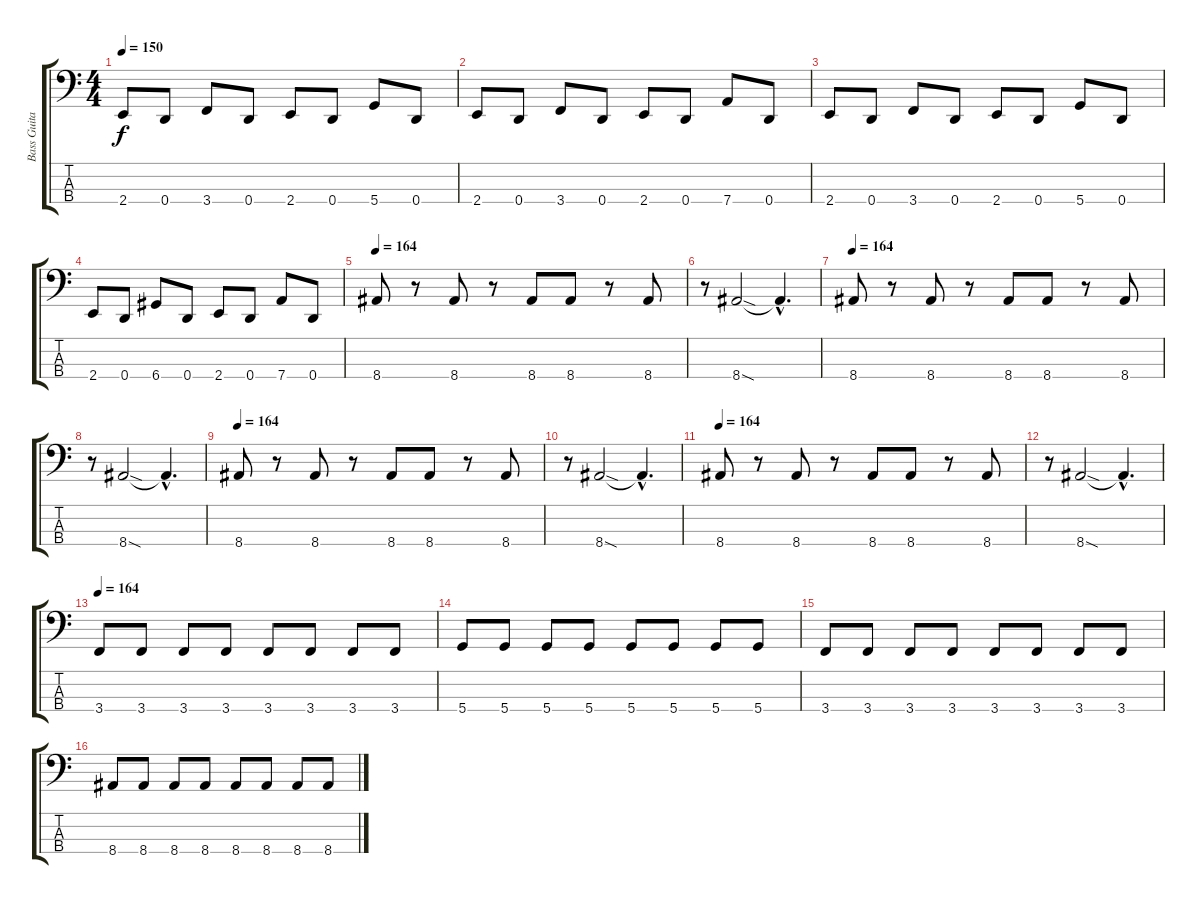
\track ("Bass Guitar" "Bass Guita") {instrument electricbassfinger}
\staff {score tabs}
\tuning (G2 D2 A1 D1) {hide}
\ts (4 4)
\tempo 150
\clef f4
\ks c
2.4.8{dy f} 0.4.8 3.4.8 0.4.8 2.4.8 0.4.8 5.4.8 0.4.8 |
2.4.8 0.4.8 3.4.8 0.4.8 2.4.8 0.4.8 7.4.8 0.4.8 |
2.4.8 0.4.8 3.4.8 0.4.8 2.4.8 0.4.8 5.4.8 0.4.8 |
2.4.8 0.4.8 6.4.8 0.4.8 2.4.8 0.4.8 7.4.8 0.4.8 |
\tempo 164
8.4.8{volume 16} r.8 8.4.8 r.8 8.4.8 8.4.8 r.8 8.4.8 |
r.8 8.4{sod}.2 8.4{hac t}.4{d} |
\tempo 164
8.4.8 r.8 8.4.8 r.8 8.4.8 8.4.8 r.8 8.4.8 |
r.8 8.4{sod}.2 8.4{hac t}.4{d} |
\tempo 156
\tempo 164
8.4.8 r.8 8.4.8 r.8 8.4.8 8.4.8 r.8 8.4.8 |
r.8 8.4{sod}.2 8.4{hac t}.4{d} |
\tempo 164
8.4.8 r.8 8.4.8 r.8 8.4.8 8.4.8 r.8 8.4.8 |
r.8 8.4{sod}.2 8.4{hac t}.4{d} |
\tempo 164
3.4.8 3.4.8 3.4.8 3.4.8 3.4.8 3.4.8 3.4.8 3.4.8 |
5.4.8 5.4.8 5.4.8 5.4.8 5.4.8 5.4.8 5.4.8 5.4.8 |
3.4.8 3.4.8 3.4.8 3.4.8 3.4.8 3.4.8 3.4.8 3.4.8 |
8.4.8 8.4.8 8.4.8 8.4.8 8.4.8 8.4.8 8.4.8 8.4.8
